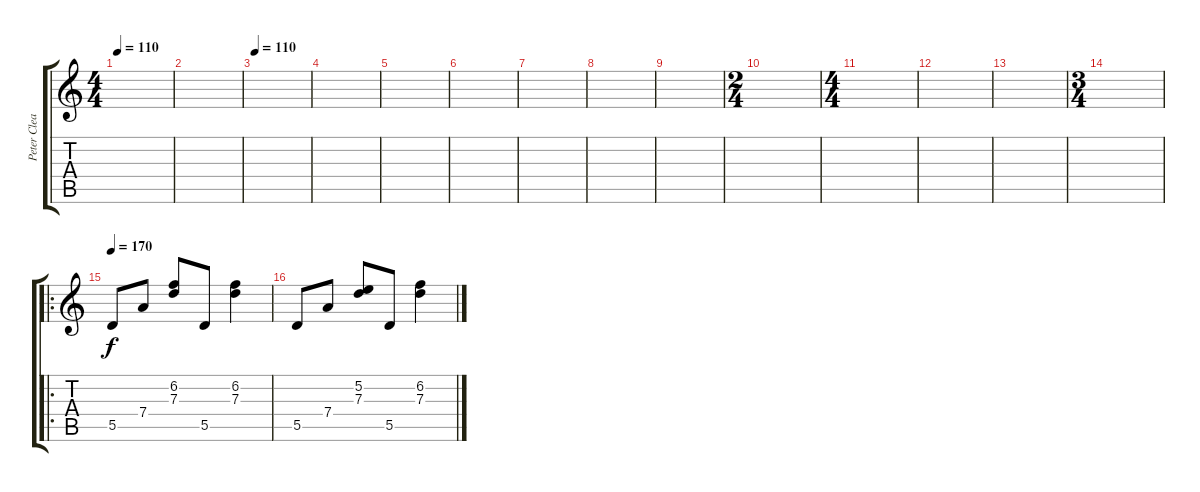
\track ("Peter Clean" "Peter Clea") {instrument electricguitarclean}
\staff {score tabs}
\tuning (E4 B3 G3 D3 A2 E2) {hide}
\ts (4 4)
\tempo 110
\clef g2
\ks c
|
|
\tempo 110
|
|
|
|
|
|
|
\ts (2 4)
|
\ts (4 4)
|
|
|
\ts (3 4)
|
\ro
\tempo 170
5.5.8 7.4.8 (6.2 7.3).8 5.5.8 (6.2 7.3).4 |
5.5.8 7.4.8 (5.2 7.3).8 5.5.8 (6.2 7.3).4
